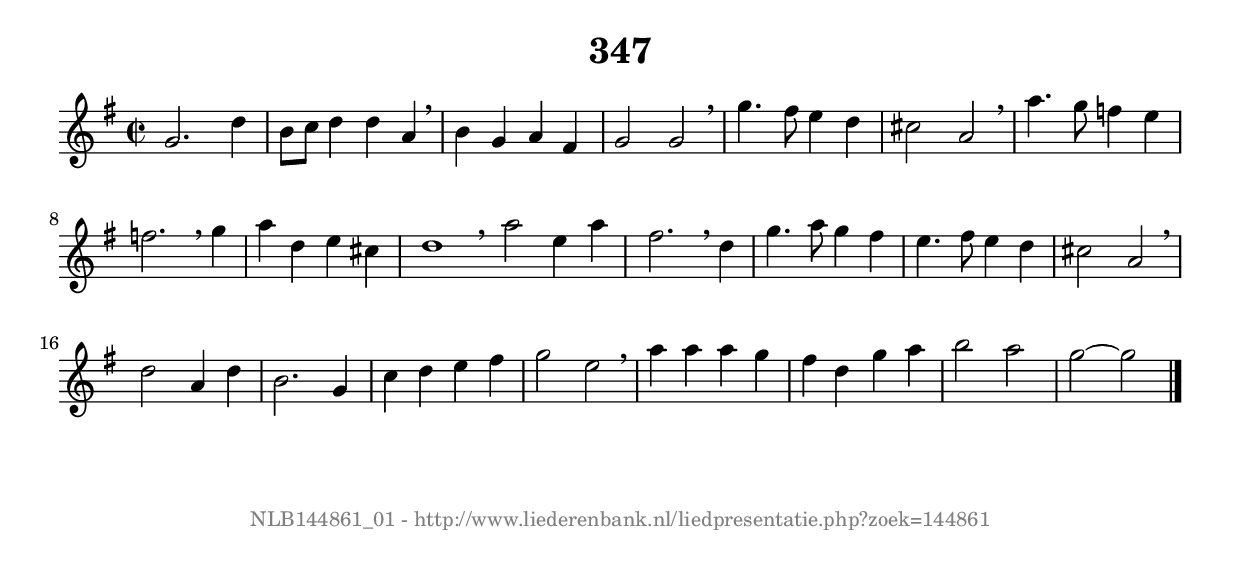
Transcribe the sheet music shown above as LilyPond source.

%
% produced by wce2krn 1.64 (7 June 2014)
%
\version"2.16"
#(append! paper-alist '(("long" . (cons (* 210 mm) (* 2000 mm)))))
#(set-default-paper-size "long")
sb = {\breathe}
mBreak = {\breathe }
bBreak = {\breathe }
x = {\once\override NoteHead #'style = #'cross }
gl=\glissando
itime={\override Staff.TimeSignature #'stencil = ##f }
ficta = {\once\set suggestAccidentals = ##t}
fine = {\once\override Score.RehearsalMark #'self-alignment-X = #1 \mark \markup {\italic{Fine}}}
dc = {\once\override Score.RehearsalMark #'self-alignment-X = #1 \mark \markup {\italic{D.C.}}}
dcf = {\once\override Score.RehearsalMark #'self-alignment-X = #1 \mark \markup {\italic{D.C. al Fine}}}
dcc = {\once\override Score.RehearsalMark #'self-alignment-X = #1 \mark \markup {\italic{D.C. al Coda}}}
ds = {\once\override Score.RehearsalMark #'self-alignment-X = #1 \mark \markup {\italic{D.S.}}}
dsf = {\once\override Score.RehearsalMark #'self-alignment-X = #1 \mark \markup {\italic{D.S. al Fine}}}
dsc = {\once\override Score.RehearsalMark #'self-alignment-X = #1 \mark \markup {\italic{D.S. al Coda}}}
pv = {\set Score.repeatCommands = #'((volta "1"))}
sv = {\set Score.repeatCommands = #'((volta "2"))}
tv = {\set Score.repeatCommands = #'((volta "3"))}
qv = {\set Score.repeatCommands = #'((volta "4"))}
xv = {\set Score.repeatCommands = #'((volta #f))}
\header{ tagline = ""
title = "347"
}
\score {{
\key g \major
\relative g'
{
\set melismaBusyProperties = #'()
\time 2/2
\tempo 4=120
\override Score.MetronomeMark #'transparent = ##t
\override Score.RehearsalMark #'break-visibility = #(vector #t #t #f)
g2. d'4 b8 c d4 d a \sb b g a fis g2 g \mBreak \bar "|"
g'4. fis8 e4 d cis2 a \sb a'4. g8 f4 e f2. \sb g4 a d,4 e cis d1 \bar ":|:" \bBreak
a'2 e4 a fis2. \sb d4 g4. a8 g4 fis e4. fis8 e4 d cis2 a \mBreak \bar "|"
d2 a4 d b2. g4 c d e fis g2 e \mBreak \bar "|"
a4 a a g fis d g a b2 a g~ g \bar "|."
 }}
 \midi { }
 \layout {
            indent = 0.0\cm
}
}
\markup { \vspace #0 } \markup { \with-color #grey \fill-line { \center-column { \smaller "NLB144861_01 - http://www.liederenbank.nl/liedpresentatie.php?zoek=144861" } } }
